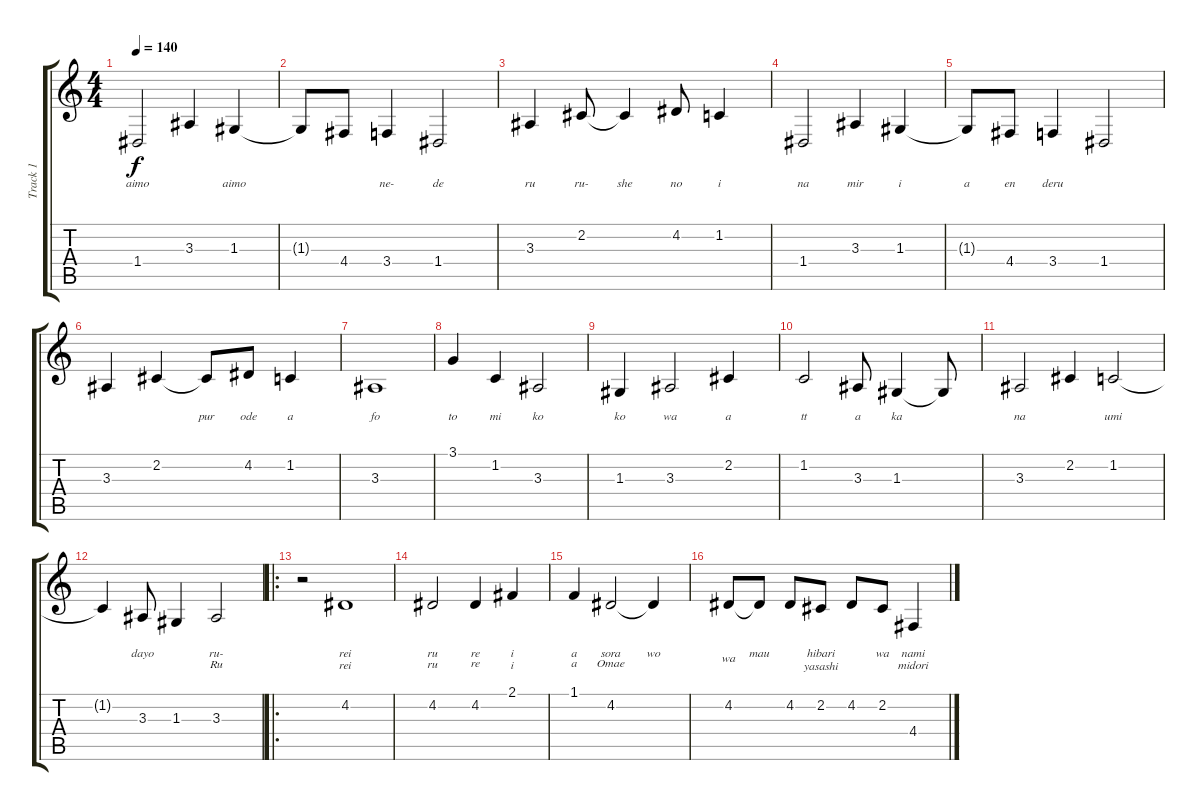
\track ("Track 1" "Track 1") {instrument synthstrings1}
\staff {score tabs}
\tuning (E4 B3 G3 D3 A2 E2) {hide}
\ts (4 4)
\tempo 140
\clef g2
\ks c
1.4.2{lyrics (0 "aimo") lyrics (1 "") lyrics (2 "") lyrics (3 "") lyrics (4 "") dy f instrument synthstrings1} 3.3.4{lyrics (0 "") lyrics (1 "") lyrics (2 "") lyrics (3 "") lyrics (4 "")} 1.3.4{lyrics (0 "aimo") lyrics (1 "") lyrics (2 "") lyrics (3 "") lyrics (4 "")} |
1.3{t}.8{lyrics (0 "") lyrics (1 "") lyrics (2 "") lyrics (3 "") lyrics (4 "")} 4.4.8{lyrics (0 "") lyrics (1 "") lyrics (2 "") lyrics (3 "") lyrics (4 "")} 3.4.4{lyrics (0 "ne-") lyrics (1 "") lyrics (2 "") lyrics (3 "") lyrics (4 "")} 1.4.2{lyrics (0 "de") lyrics (1 "") lyrics (2 "") lyrics (3 "") lyrics (4 "")} |
3.3.4{lyrics (0 "ru") lyrics (1 "") lyrics (2 "") lyrics (3 "") lyrics (4 "")} 2.2.8{lyrics (0 "ru-") lyrics (1 "") lyrics (2 "") lyrics (3 "") lyrics (4 "")} 2.2{t}.4{lyrics (0 "she") lyrics (1 "") lyrics (2 "") lyrics (3 "") lyrics (4 "")} 4.2.8{lyrics (0 "no") lyrics (1 "") lyrics (2 "") lyrics (3 "") lyrics (4 "")} 1.2.4{lyrics (0 "i") lyrics (1 "") lyrics (2 "") lyrics (3 "") lyrics (4 "")} |
1.4.2{lyrics (0 "na") lyrics (1 "") lyrics (2 "") lyrics (3 "") lyrics (4 "")} 3.3.4{lyrics (0 "mir") lyrics (1 "") lyrics (2 "") lyrics (3 "") lyrics (4 "")} 1.3.4{lyrics (0 "i") lyrics (1 "") lyrics (2 "") lyrics (3 "") lyrics (4 "")} |
1.3{t}.8{lyrics (0 "a") lyrics (1 "") lyrics (2 "") lyrics (3 "") lyrics (4 "")} 4.4.8{lyrics (0 "en") lyrics (1 "") lyrics (2 "") lyrics (3 "") lyrics (4 "")} 3.4.4{lyrics (0 "deru") lyrics (1 "") lyrics (2 "") lyrics (3 "") lyrics (4 "")} 1.4.2 |
3.3.4{lyrics (0 "") lyrics (1 "") lyrics (2 "") lyrics (3 "") lyrics (4 "")} 2.2.4{lyrics (0 "") lyrics (1 "") lyrics (2 "") lyrics (3 "") lyrics (4 "")} 2.2{t}.8{lyrics (0 "") lyrics (1 "pur") lyrics (2 "") lyrics (3 "") lyrics (4 "")} 4.2.8{lyrics (0 "") lyrics (1 "ode") lyrics (2 "") lyrics (3 "") lyrics (4 "")} 1.2.4{lyrics (0 "") lyrics (1 "a") lyrics (2 "") lyrics (3 "") lyrics (4 "")} |
3.3.1{lyrics (0 "") lyrics (1 "fo") lyrics (2 "") lyrics (3 "") lyrics (4 "")} |
3.1.4{lyrics (0 "") lyrics (1 "to") lyrics (2 "") lyrics (3 "") lyrics (4 "")} 1.2.4{lyrics (0 "") lyrics (1 "mi") lyrics (2 "") lyrics (3 "") lyrics (4 "")} 3.3.2{lyrics (0 "") lyrics (1 "ko") lyrics (2 "") lyrics (3 "") lyrics (4 "")} |
1.3.4{lyrics (0 "") lyrics (1 "ko") lyrics (2 "") lyrics (3 "") lyrics (4 "")} 3.3.2{lyrics (0 "") lyrics (1 "wa") lyrics (2 "") lyrics (3 "") lyrics (4 "")} 2.2.4{lyrics (0 "") lyrics (1 "a") lyrics (2 "") lyrics (3 "") lyrics (4 "")} |
1.2.2{lyrics (0 "") lyrics (1 "tt") lyrics (2 "") lyrics (3 "") lyrics (4 "")} 3.3.8{lyrics (0 "") lyrics (1 "a") lyrics (2 "") lyrics (3 "") lyrics (4 "")} 1.3.4{lyrics (0 "") lyrics (1 "ka") lyrics (2 "") lyrics (3 "") lyrics (4 "")} 1.3{t}.8{lyrics (0 "") lyrics (1 "") lyrics (2 "") lyrics (3 "") lyrics (4 "")} |
3.3.2{lyrics (0 "") lyrics (1 "na") lyrics (2 "") lyrics (3 "") lyrics (4 "")} 2.2.4{lyrics (0 "") lyrics (1 "") lyrics (2 "") lyrics (3 "") lyrics (4 "")} 1.2.2{lyrics (0 "") lyrics (1 "umi") lyrics (2 "") lyrics (3 "") lyrics (4 "")} |
1.2{t}.4{lyrics (0 "") lyrics (1 "") lyrics (2 "") lyrics (3 "") lyrics (4 "")} 3.3.8{lyrics (0 "") lyrics (1 "") lyrics (2 "dayo") lyrics (3 "") lyrics (4 "")} 1.3.4{lyrics (0 "") lyrics (1 "") lyrics (2 "") lyrics (3 "") lyrics (4 "")} 3.3.2{lyrics (0 "") lyrics (1 "") lyrics (2 "ru-") lyrics (3 "Ru") lyrics (4 "")} |
\ro
r.2 4.2.1{lyrics (0 "") lyrics (1 "") lyrics (2 "rei") lyrics (3 "rei") lyrics (4 "")} |
4.2.2{lyrics (0 "") lyrics (1 "") lyrics (2 "ru") lyrics (3 "ru") lyrics (4 "")} 4.2.4{lyrics (0 "") lyrics (1 "") lyrics (2 "re") lyrics (3 "re") lyrics (4 "")} 2.1.4{lyrics (0 "") lyrics (1 "") lyrics (2 "i") lyrics (3 "i") lyrics (4 "")} |
1.1.4{lyrics (0 "") lyrics (1 "") lyrics (2 "a") lyrics (3 "a") lyrics (4 "")} 4.2.2{lyrics (0 "") lyrics (1 "") lyrics (2 "sora") lyrics (3 "Omae") lyrics (4 "")} 4.2{t}.4{lyrics (0 "") lyrics (1 "") lyrics (2 "wo") lyrics (3 "") lyrics (4 "")} |
4.2.8{lyrics (0 "") lyrics (1 "") lyrics (2 "") lyrics (3 "wa") lyrics (4 "")} 4.2{t}.8{lyrics (0 "") lyrics (1 "") lyrics (2 "mau") lyrics (3 "") lyrics (4 "")} 4.2.8{lyrics (0 "") lyrics (1 "") lyrics (2 "") lyrics (3 "") lyrics (4 "")} 2.2.8{lyrics (0 "") lyrics (1 "") lyrics (2 "hibari") lyrics (3 "yasashi") lyrics (4 "")} 4.2.8{lyrics (0 "") lyrics (1 "") lyrics (2 "") lyrics (3 "") lyrics (4 "")} 2.2.8{lyrics (0 "") lyrics (1 "") lyrics (2 "wa") lyrics (3 "") lyrics (4 "")} 4.4.4{lyrics (0 "") lyrics (1 "") lyrics (2 "nami") lyrics (3 "midori") lyrics (4 "")}
